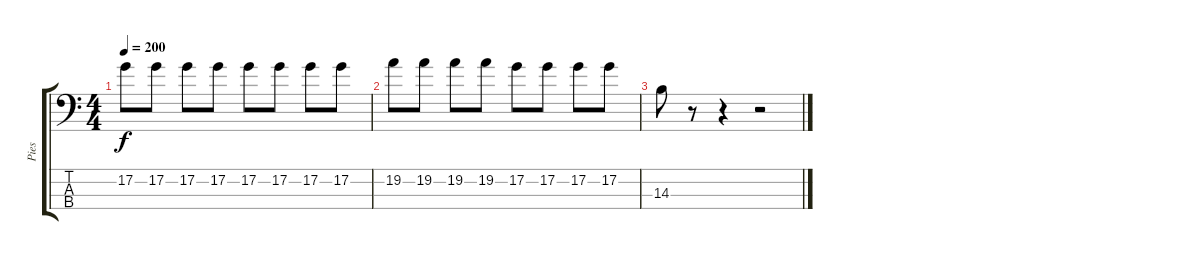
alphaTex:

\track ("Pies" "Pies") {instrument electricbasspick}
\staff {score tabs}
\tuning (G2 D2 A1 E1) {hide}
\ts (4 4)
\tempo 200
\clef f4
\ks c
17.2.8{dy f} 17.2.8 17.2.8 17.2.8 17.2.8 17.2.8 17.2.8 17.2.8 |
19.2.8 19.2.8 19.2.8 19.2.8 17.2.8 17.2.8 17.2.8 17.2.8 |
14.3.8 r.8 r.4 r.2
